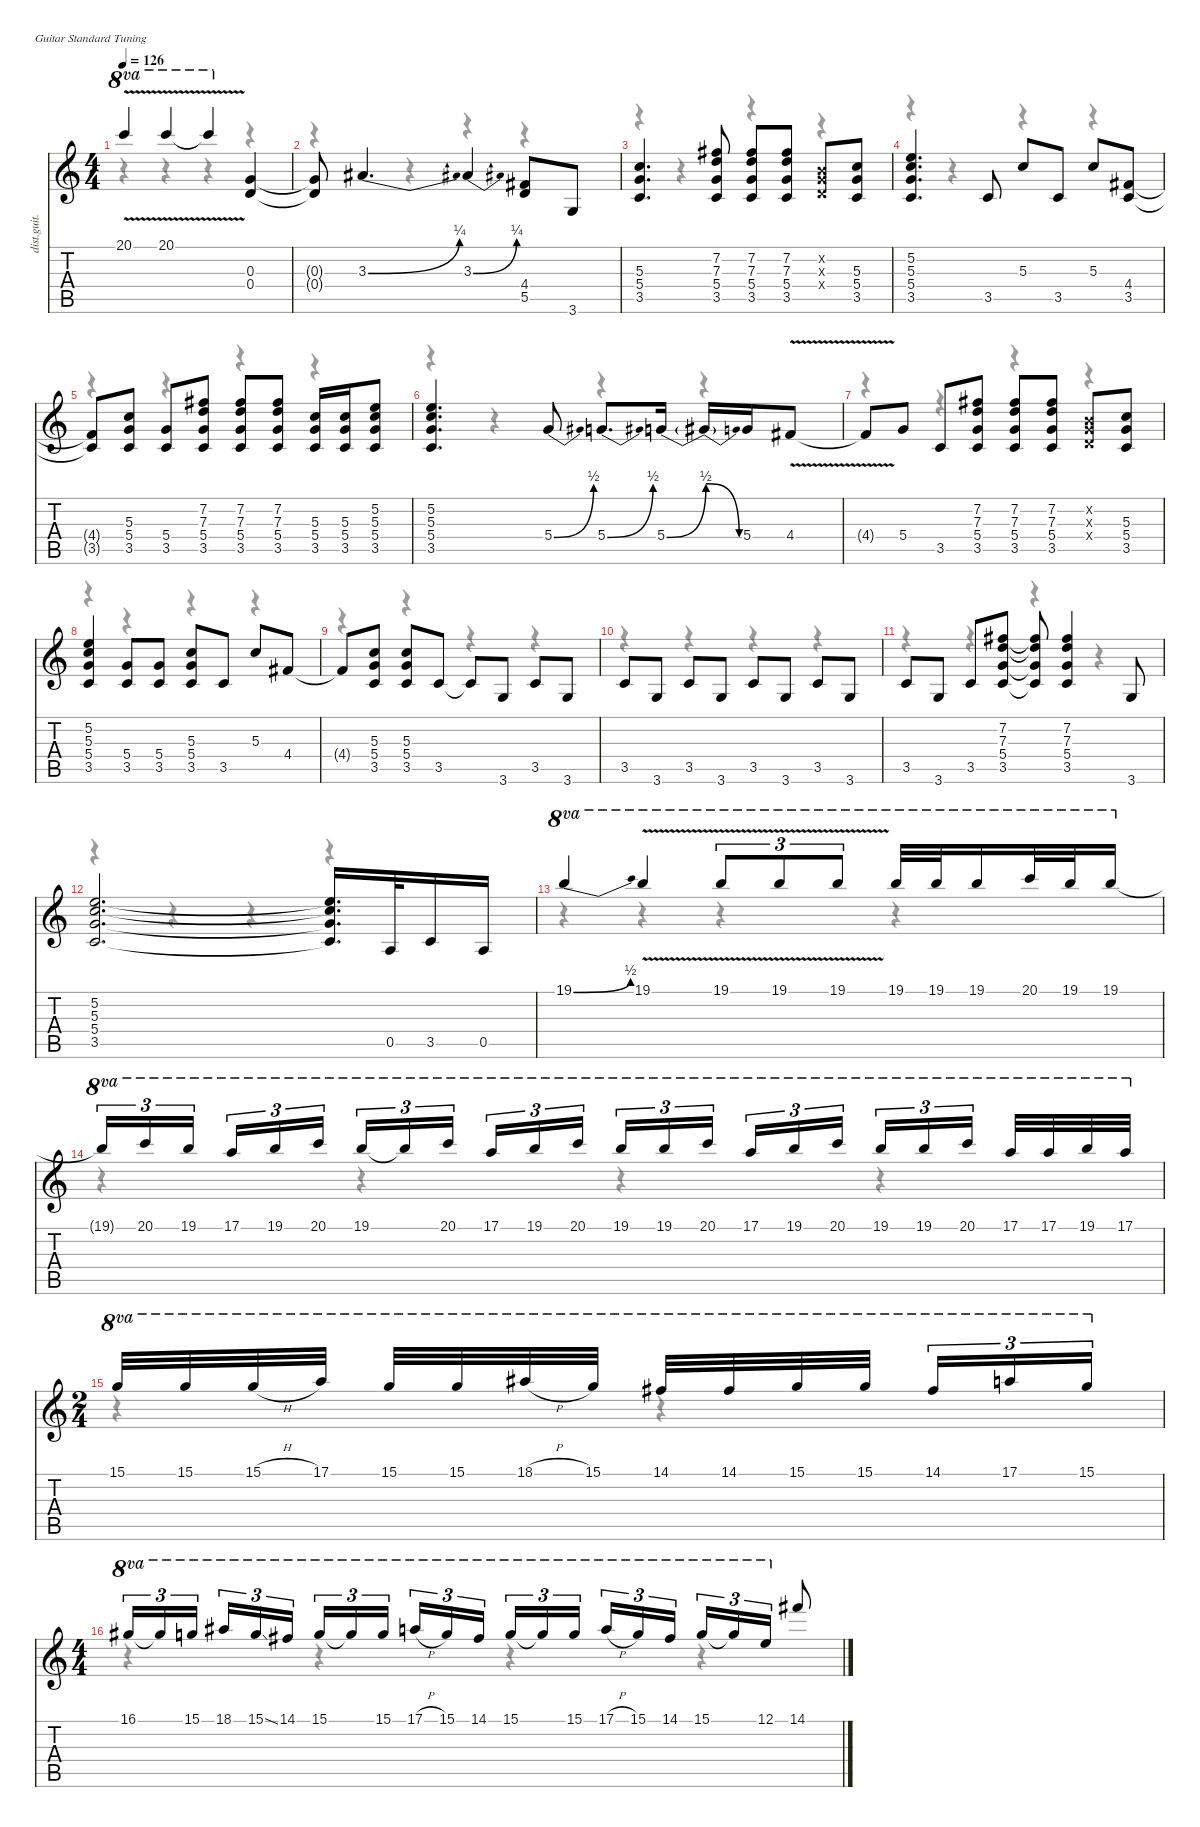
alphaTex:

\defaultSystemsLayout 4
\hideDynamics
\bracketExtendMode nobrackets
\otherSystemsTrackNameOrientation horizontal
\track ("Joe Satriani" "dist.guit.") {instrument distortionguitar}
\staff {score tabs}
\tuning (E4 B3 G3 D3 A2 E2)
\voice
\ts (4 4)
\tempo 126
\clef g2
\ks c
20.1{v t}.4{ot 8va dy f beam Up} 20.1{v}.4{ot 8va beam Up} 20.1{v t}.4{ot 8va beam Up} (0.3 0.4).4{beam Up} |
(0.3{t} 0.4{t}).8{beam Up} 3.3{be (bend 0 0 30 1) acc #}.4{d beam Up} 3.3{be (bend 0 0 30 1) acc #}.4{beam Up} (4.4{acc #} 5.5).8{beam Up} 3.6.8{beam Up} |
(5.3 5.4 3.5).4{d beam Up} (7.2{acc #} 7.3 5.4 3.5).8{beam Up} (7.2{acc #} 7.3 5.4 3.5).8{beam Up} (7.2{acc #} 7.3 5.4 3.5).8{beam Up} (0.2{x} 0.3{x} 0.4{x}).8{beam Up} (5.3 5.4 3.5).8{beam Up} |
(5.2 5.3 5.4 3.5).4{d beam Up} 3.5.8{beam Up} 5.3.8{beam Up} 3.5.8{beam Up} 5.3.8{beam Up} (4.4{acc #} 3.5).8{beam Up} |
(4.4{t acc #} 3.5{t}).8{beam Up} (5.3 5.4 3.5).8{beam Up} (5.4 3.5).8{beam Up} (7.2{acc #} 7.3 5.4 3.5).8{beam Up} (7.2{acc #} 7.3 5.4 3.5).8{beam Up} (7.2{acc #} 7.3 5.4 3.5).8{beam Up} (5.3 5.4 3.5).16{beam Up} (5.3 5.4 3.5).16{beam Up} (5.2 5.3 5.4 3.5).8{beam Up} |
(5.2 5.3 5.4 3.5).4{d beam Up} 5.4{be (bend 0 0 30 2)}.8{beam Up} 5.4{be (bend 0 0 30 2)}.8{d beam Up} 5.4{be (bend 0 0 60 2)}.16{beam Up} 5.4{be (release 0 2 60 0) t}.16{beam Up} 5.4.16{beam Up} 4.4{v acc #}.8{beam Up} |
4.4{v t acc #}.8{beam Up} 5.4.8{beam Up} 3.5.8{beam Up} (7.2{acc #} 7.3 5.4 3.5).8{beam Up} (7.2{acc #} 7.3 5.4 3.5).8{beam Up} (7.2{acc #} 7.3 5.4 3.5).8{beam Up} (0.2{x} 0.3{x} 0.4{x}).8{beam Up} (5.3 5.4 3.5).8{beam Up} |
(5.2 5.3 5.4 3.5).4{beam Up} (5.4 3.5).8{beam Up} (5.4 3.5).8{beam Up} (5.3 5.4 3.5).8{beam Up} 3.5.8{beam Up} 5.3.8{beam Up} 4.4{acc #}.8{beam Up} |
4.4{t acc #}.8{beam Up} (5.3 5.4 3.5).8{beam Up} (5.3 5.4 3.5).8{beam Up} 3.5.8{beam Up} 3.5{t}.8{beam Up} 3.6.8{beam Up} 3.5.8{beam Up} 3.6.8{beam Up} |
3.5.8{beam Up} 3.6.8{beam Up} 3.5.8{beam Up} 3.6.8{beam Up} 3.5.8{beam Up} 3.6.8{beam Up} 3.5.8{beam Up} 3.6.8{beam Up} |
3.5.8{beam Up} 3.6.8{beam Up} 3.5.8{beam Up} (7.2{acc #} 7.3 5.4 3.5).8{beam Up} (7.2{t acc #} 7.3{t} 5.4{t} 3.5{t}).8{beam Up} (7.2{acc #} 7.3 5.4 3.5).4{beam Up} 3.6.8{beam Up} |
(5.2 5.3 5.4 3.5).2{d beam Up} (5.2{t} 5.3{t} 5.4{t} 3.5{t}).16{d beam Up} 0.5.32{beam Up} 3.5.16{beam Up} 0.5.16{beam Up} |
19.1{be (bend 0 0 30 2)}.4{ot 8va beam Up} 19.1{v}.4{ot 8va beam Up} 19.1{v}.8{tu (3 2) ot 8va beam Up} 19.1{v}.8{tu (3 2) ot 8va beam Up} 19.1{v}.8{tu (3 2) ot 8va beam Up} 19.1.32{ot 8va beam Up} 19.1.32{ot 8va beam Up} 19.1.16{ot 8va beam Up} 20.1.32{ot 8va beam Up} 19.1.32{ot 8va beam Up} 19.1.16{ot 8va beam Up} |
19.1{t}.16{tu (3 2) ot 8va beam Up} 20.1.16{tu (3 2) ot 8va beam Up} 19.1.16{tu (3 2) ot 8va beam Up} 17.1.16{tu (3 2) ot 8va beam Up} 19.1.16{tu (3 2) ot 8va beam Up} 20.1.16{tu (3 2) ot 8va beam Up} 19.1.16{tu (3 2) ot 8va beam Up} 19.1{t}.16{tu (3 2) ot 8va beam Up} 20.1.16{tu (3 2) ot 8va beam Up} 17.1.16{tu (3 2) ot 8va beam Up} 19.1.16{tu (3 2) ot 8va beam Up} 20.1.16{tu (3 2) ot 8va beam Up} 19.1.16{tu (3 2) ot 8va beam Up} 19.1.16{tu (3 2) ot 8va beam Up} 20.1.16{tu (3 2) ot 8va beam Up} 17.1.16{tu (3 2) ot 8va beam Up} 19.1.16{tu (3 2) ot 8va beam Up} 20.1.16{tu (3 2) ot 8va beam Up} 19.1.16{tu (3 2) ot 8va beam Up} 19.1.16{tu (3 2) ot 8va beam Up} 20.1.16{tu (3 2) ot 8va beam Up} 17.1.32{ot 8va beam Up} 17.1.32{ot 8va beam Up} 19.1.32{ot 8va beam Up} 17.1.32{ot 8va beam Up} |
\ts (2 4)
\beaming (8 1 1 1 1)
15.1.32{ot 8va beam Up} 15.1.32{ot 8va beam Up} 15.1{h}.32{ot 8va beam Up} 17.1.32{ot 8va beam Up} 15.1.32{ot 8va beam Up} 15.1.32{ot 8va beam Up} 18.1{h acc #}.32{ot 8va beam Up} 15.1.32{ot 8va beam Up} 14.1{acc #}.32{ot 8va beam Up} 14.1{acc #}.32{ot 8va beam Up} 15.1.32{ot 8va beam Up} 15.1.32{ot 8va beam Up} 14.1{acc #}.16{tu (3 2) ot 8va beam Up} 17.1.16{tu (3 2) ot 8va beam Up} 15.1.16{tu (3 2) ot 8va beam Up} |
\ts (4 4)
\beaming (8 2 2 2 2)
16.1{acc #}.16{tu (3 2) ot 8va beam Up} 16.1{t acc #}.16{tu (3 2) ot 8va beam Up} 15.1.16{tu (3 2) ot 8va beam Up} 18.1{acc #}.16{tu (3 2) ot 8va beam Up} 15.1{ss}.16{tu (3 2) ot 8va beam Up} 14.1{acc #}.16{tu (3 2) ot 8va beam Up} 15.1.16{tu (3 2) ot 8va beam Up} 15.1{t}.16{tu (3 2) ot 8va beam Up} 15.1.16{tu (3 2) ot 8va beam Up} 17.1{h}.16{tu (3 2) ot 8va beam Up} 15.1.16{tu (3 2) ot 8va beam Up} 14.1{acc #}.16{tu (3 2) ot 8va beam Up} 15.1.16{tu (3 2) ot 8va beam Up} 15.1{t}.16{tu (3 2) ot 8va beam Up} 15.1.16{tu (3 2) ot 8va beam Up} 17.1{h}.16{tu (3 2) ot 8va beam Up} 15.1.16{tu (3 2) ot 8va beam Up} 14.1{acc #}.16{tu (3 2) ot 8va beam Up} 15.1.16{tu (3 2) ot 8va beam Up} 15.1{t}.16{tu (3 2) ot 8va beam Up} 12.1.16{tu (3 2) ot 8va beam Up} 14.1{acc #}.8{beam Up}
\voice
\clef g2
\ottava regular
\simile none
\ks c
r.4{dy mf beam Down} r.4{beam Down} r.4{beam Down} r.4{beam Down} |
r.4{beam Down} r.4{beam Down} r.4{beam Down} r.4{beam Down} |
r.4{beam Down} r.4{beam Down} r.4{beam Down} r.4{beam Down} |
r.4{beam Down} r.4{beam Down} r.4{beam Down} r.4{beam Down} |
r.4{beam Down} r.4{beam Down} r.4{beam Down} r.4{beam Down} |
r.4{beam Down} r.4{beam Down} r.4{beam Down} r.4{beam Down} |
r.4{beam Down} r.4{beam Down} r.4{beam Down} r.4{beam Down} |
r.4{beam Down} r.4{beam Down} r.4{beam Down} r.4{beam Down} |
r.4{beam Down} r.4{beam Down} r.4{beam Down} r.4{beam Down} |
r.4{beam Down} r.4{beam Down} r.4{beam Down} r.4{beam Down} |
r.4{beam Down} r.4{beam Down} r.4{beam Down} r.4{beam Down} |
r.4{beam Down} r.4{beam Down} r.4{beam Down} r.4{beam Down} |
r.4{beam Down} r.4{beam Down} r.4{beam Down} r.4{beam Down} |
r.4{beam Down} r.4{beam Down} r.4{beam Down} r.4{beam Down} |
r.4{beam Down} r.4{beam Down} |
r.4{beam Down} r.4{beam Down} r.4{beam Down} r.4{beam Down}
